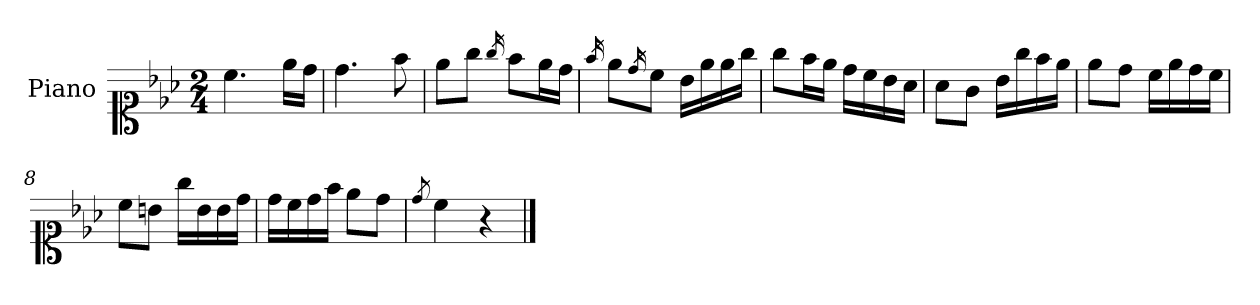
**kern
*part1
*staff1
*I"Piano
*I'Pno.
*clefC1
*k[b-e-a-]
*M2/4
=1
4.cc\
16ee-\LL
16dd\JJ
=2
4.dd\
8ff\
=3
8ee-\L
8gg\J
16qgg/
8ff\L
16ee-\L
16dd\JJ
=4
16qff/
8ee-\L
16qdd/
8cc\J
16b-\LL
16ee-\
16ee-\
16gg\JJ
=5
8gg\L
16ff\L
16ee-\JJ
16dd\LL
16cc\
16b-\
16a-\JJ
=6
8a-\L
8g\J
16b-\LL
16gg\
16ff\
16ee-\JJ
!!LO:LB:g=z
=7
8ee-\L
8dd\J
16cc\LL
16ee-\
16dd\
16cc\JJ
=8
8cc\L
8bn\J
16gg\LL
16b\
16b\
16dd\JJ
=9
16dd\LL
16cc\
16dd\
16ff\JJ
8ee-\L
8dd\J
=10
8qdd/
4cc\
4r
==
*-
